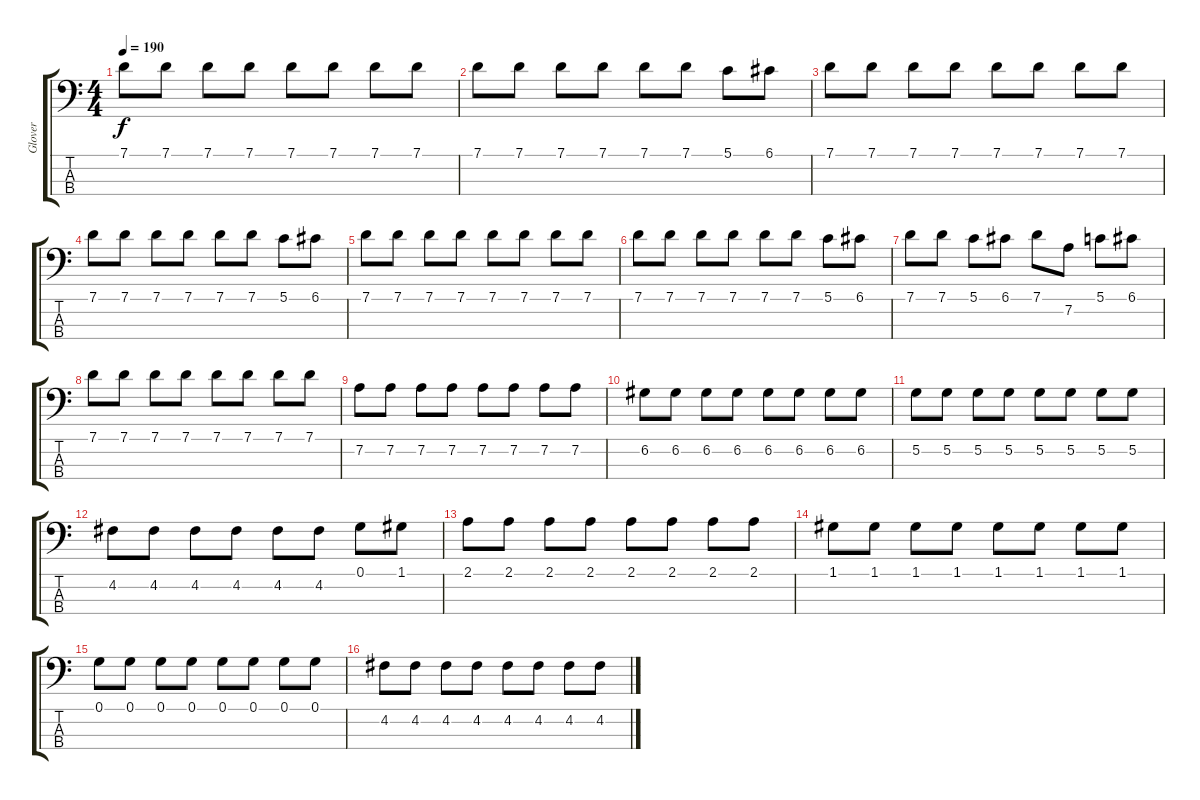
\track ("Glover" "Glover") {instrument electricbassfinger}
\staff {score tabs}
\tuning (G2 D2 A1 E1) {hide}
\ts (4 4)
\tempo 190
\clef f4
\ks c
7.1.8{dy f} 7.1.8 7.1.8 7.1.8 7.1.8 7.1.8 7.1.8 7.1.8 |
7.1.8 7.1.8 7.1.8 7.1.8 7.1.8 7.1.8 5.1.8 6.1.8 |
7.1.8 7.1.8 7.1.8 7.1.8 7.1.8 7.1.8 7.1.8 7.1.8 |
7.1.8 7.1.8 7.1.8 7.1.8 7.1.8 7.1.8 5.1.8 6.1.8 |
7.1.8 7.1.8 7.1.8 7.1.8 7.1.8 7.1.8 7.1.8 7.1.8 |
7.1.8 7.1.8 7.1.8 7.1.8 7.1.8 7.1.8 5.1.8 6.1.8 |
7.1.8 7.1.8 5.1.8 6.1.8 7.1.8 7.2.8 5.1.8 6.1.8 |
7.1.8 7.1.8 7.1.8 7.1.8 7.1.8 7.1.8 7.1.8 7.1.8 |
7.2.8 7.2.8 7.2.8 7.2.8 7.2.8 7.2.8 7.2.8 7.2.8 |
6.2.8 6.2.8 6.2.8 6.2.8 6.2.8 6.2.8 6.2.8 6.2.8 |
5.2.8 5.2.8 5.2.8 5.2.8 5.2.8 5.2.8 5.2.8 5.2.8 |
4.2.8 4.2.8 4.2.8 4.2.8 4.2.8 4.2.8 0.1.8 1.1.8 |
2.1.8 2.1.8 2.1.8 2.1.8 2.1.8 2.1.8 2.1.8 2.1.8 |
1.1.8 1.1.8 1.1.8 1.1.8 1.1.8 1.1.8 1.1.8 1.1.8 |
0.1.8 0.1.8 0.1.8 0.1.8 0.1.8 0.1.8 0.1.8 0.1.8 |
4.2.8 4.2.8 4.2.8 4.2.8 4.2.8 4.2.8 4.2.8 4.2.8
